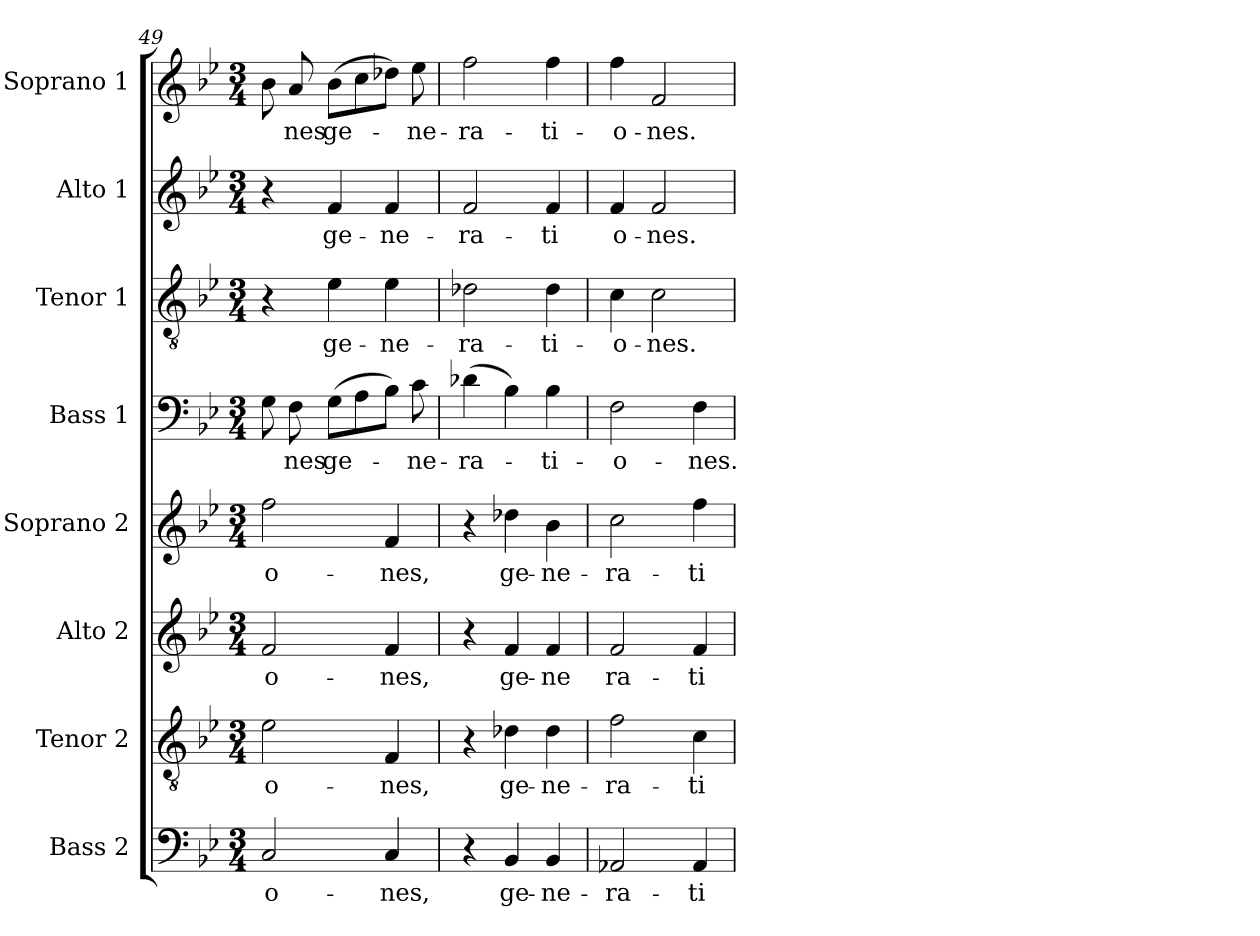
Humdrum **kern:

**kern	**text	**kern	**text	**kern	**text	**kern	**text	**kern	**text	**kern	**text	**kern	**text	**kern	**text
*part8	*part8	*part7	*part7	*part6	*part6	*part5	*part5	*part4	*part4	*part3	*part3	*part2	*part2	*part1	*part1
*staff8	*staff8	*staff7	*staff7	*staff6	*staff6	*staff5	*staff5	*staff4	*staff4	*staff3	*staff3	*staff2	*staff2	*staff1	*staff1
*I"Bass 2	*	*I"Tenor 2	*	*I"Alto 2	*	*I"Soprano 2	*	*I"Bass 1	*	*I"Tenor 1	*	*I"Alto 1	*	*I"Soprano 1	*
*I'B 2.	*	*I'T 2.	*	*I'A 2.	*	*I'S 2.	*	*I'B 1.	*	*I'T 1.	*	*I'A 1.	*	*I'S 1.	*
*clefF4	*	*clefGv2	*	*clefG2	*	*clefG2	*	*clefF4	*	*clefGv2	*	*clefG2	*	*clefG2	*
*	*	*ITrd7c12	*	*	*	*	*	*	*	*ITrd7c12	*	*	*	*	*
*k[b-e-]	*	*k[b-e-]	*	*k[b-e-]	*	*k[b-e-]	*	*k[b-e-]	*	*k[b-e-]	*	*k[b-e-]	*	*k[b-e-]	*
*B-:	*	*B-:	*	*B-:	*	*B-:	*	*B-:	*	*B-:	*	*B-:	*	*B-:	*
*M3/4	*	*M3/4	*	*M3/4	*	*M3/4	*	*M3/4	*	*M3/4	*	*M3/4	*	*M3/4	*
=49	=49	=49	=49	=49	=49	=49	=49	=49	=49	=49	=49	=49	=49	=49	=49
!	!LO:LY:b:color=#000000	!	!	!	!	!	!	!	!	!	!	!	!	!	!
!	!	!	!LO:LY:b:color=#000000	!	!	!	!	!	!	!	!	!	!	!	!
!	!	!	!	!	!LO:LY:b:color=#000000	!	!	!	!	!	!	!	!	!	!
!	!	!	!	!	!	!	!LO:LY:b:color=#000000	!	!	!	!	!	!	!	!
2Ci/	-o-	2E-i\	-o-	2fi/	-o-	2ffi\	-o-	8Gi\	.	4r	.	4r	.	8b-i\	.
!	!	!	!	!	!	!	!	!	!LO:LY:b:color=#000000	!	!	!	!	!	!
!	!	!	!	!	!	!	!	!	!	!	!	!	!	!	!LO:LY:b:color=#000000
.	.	.	.	.	.	.	.	8Fi\	-nes	.	.	.	.	8ai/	-nes
!	!	!	!	!	!	!	!	!	!LO:LY:b:color=#000000	!	!	!	!	!	!
!	!	!	!	!	!	!	!	!	!	!	!LO:LY:b:color=#000000	!	!	!	!
!	!	!	!	!	!	!	!	!	!	!	!	!	!LO:LY:b:color=#000000	!	!
!	!	!	!	!	!	!	!	!	!	!	!	!	!	!	!LO:LY:b:color=#000000
.	.	.	.	.	.	.	.	(8Gi\L	ge-	4E-i\	ge-	4fi/	ge-	(8b-i\L	ge-
.	.	.	.	.	.	.	.	8Ai\	.	.	.	.	.	8cci\	.
!	!LO:LY:b:color=#000000	!	!	!	!	!	!	!	!	!	!	!	!	!	!
!	!	!	!LO:LY:b:color=#000000	!	!	!	!	!	!	!	!	!	!	!	!
!	!	!	!	!	!LO:LY:b:color=#000000	!	!	!	!	!	!	!	!	!	!
!	!	!	!	!	!	!	!LO:LY:b:color=#000000	!	!	!	!	!	!	!	!
!	!	!	!	!	!	!	!	!	!	!	!LO:LY:b:color=#000000	!	!	!	!
!	!	!	!	!	!	!	!	!	!	!	!	!	!LO:LY:b:color=#000000	!	!
4Ci/	-nes,	4FFi/	-nes,	4fi/	-nes,	4fi/	-nes,	8B-i\J)	.	4E-i\	-ne-	4fi/	-ne-	8dd-Xi\J)	.
!	!	!	!	!	!	!	!	!	!LO:LY:b:color=#000000	!	!	!	!	!	!
!	!	!	!	!	!	!	!	!	!	!	!	!	!	!	!LO:LY:b:color=#000000
.	.	.	.	.	.	.	.	8ci\	-ne-	.	.	.	.	8ee-i\	-ne-
=50	=50	=50	=50	=50	=50	=50	=50	=50	=50	=50	=50	=50	=50	=50	=50
!	!	!	!	!	!	!	!	!	!LO:LY:b:color=#000000	!	!	!	!	!	!
!	!	!	!	!	!	!	!	!	!	!	!LO:LY:b:color=#000000	!	!	!	!
!	!	!	!	!	!	!	!	!	!	!	!	!	!LO:LY:b:color=#000000	!	!
!	!	!	!	!	!	!	!	!	!	!	!	!	!	!	!LO:LY:b:color=#000000
4r	.	4r	.	4r	.	4r	.	(4d-Xi\	-ra-	2D-Xi\	-ra-	2fi/	-ra-	2ffi\	-ra-
!	!LO:LY:b:color=#000000	!	!	!	!	!	!	!	!	!	!	!	!	!	!
!	!	!	!LO:LY:b:color=#000000	!	!	!	!	!	!	!	!	!	!	!	!
!	!	!	!	!	!LO:LY:b:color=#000000	!	!	!	!	!	!	!	!	!	!
!	!	!	!	!	!	!	!LO:LY:b:color=#000000	!	!	!	!	!	!	!	!
4BB-i/	ge-	4D-Xi\	ge-	4fi/	ge-	4dd-Xi\	ge-	4B-i\)	.	.	.	.	.	.	.
!	!LO:LY:b:color=#000000	!	!	!	!	!	!	!	!	!	!	!	!	!	!
!	!	!	!LO:LY:b:color=#000000	!	!	!	!	!	!	!	!	!	!	!	!
!	!	!	!	!	!LO:LY:b:color=#000000	!	!	!	!	!	!	!	!	!	!
!	!	!	!	!	!	!	!LO:LY:b:color=#000000	!	!	!	!	!	!	!	!
!	!	!	!	!	!	!	!	!	!LO:LY:b:color=#000000	!	!	!	!	!	!
!	!	!	!	!	!	!	!	!	!	!	!LO:LY:b:color=#000000	!	!	!	!
!	!	!	!	!	!	!	!	!	!	!	!	!	!LO:LY:b:color=#000000	!	!
!	!	!	!	!	!	!	!	!	!	!	!	!	!	!	!LO:LY:b:color=#000000
4BB-i/	-ne-	4D-i\	-ne-	4fi/	-ne	4b-i\	-ne-	4B-i\	-ti-	4D-i\	-ti-	4fi/	-ti	4ffi\	-ti-
=51	=51	=51	=51	=51	=51	=51	=51	=51	=51	=51	=51	=51	=51	=51	=51
!	!LO:LY:b:color=#000000	!	!	!	!	!	!	!	!	!	!	!	!	!	!
!	!	!	!LO:LY:b:color=#000000	!	!	!	!	!	!	!	!	!	!	!	!
!	!	!	!	!	!LO:LY:b:color=#000000	!	!	!	!	!	!	!	!	!	!
!	!	!	!	!	!	!	!LO:LY:b:color=#000000	!	!	!	!	!	!	!	!
!	!	!	!	!	!	!	!	!	!LO:LY:b:color=#000000	!	!	!	!	!	!
!	!	!	!	!	!	!	!	!	!	!	!LO:LY:b:color=#000000	!	!	!	!
!	!	!	!	!	!	!	!	!	!	!	!	!	!LO:LY:b:color=#000000	!	!
!	!	!	!	!	!	!	!	!	!	!	!	!	!	!	!LO:LY:b:color=#000000
2AA-Xi/	-ra-	2Fi\	-ra-	2fi/	ra-	2cci\	-ra-	2Fi\	-o-	4Ci\	-o-	4fi/	o-	4ffi\	-o-
!	!	!	!	!	!	!	!	!	!	!	!LO:LY:b:color=#000000	!	!	!	!
!	!	!	!	!	!	!	!	!	!	!	!	!	!LO:LY:b:color=#000000	!	!
!	!	!	!	!	!	!	!	!	!	!	!	!	!	!	!LO:LY:b:color=#000000
.	.	.	.	.	.	.	.	.	.	2Ci\	-nes.	2fi/	-nes.	2fi/	-nes.
!	!LO:LY:b:color=#000000	!	!	!	!	!	!	!	!	!	!	!	!	!	!
!	!	!	!LO:LY:b:color=#000000	!	!	!	!	!	!	!	!	!	!	!	!
!	!	!	!	!	!LO:LY:b:color=#000000	!	!	!	!	!	!	!	!	!	!
!	!	!	!	!	!	!	!LO:LY:b:color=#000000	!	!	!	!	!	!	!	!
!	!	!	!	!	!	!	!	!	!LO:LY:b:color=#000000	!	!	!	!	!	!
4AA-i/	-ti-	4Ci\	-ti-	4fi/	-ti-	4ffi\	-ti-	4Fi\	-nes.	.	.	.	.	.	.
=	=	=	=	=	=	=	=	=	=	=	=	=	=	=	=
*-	*-	*-	*-	*-	*-	*-	*-	*-	*-	*-	*-	*-	*-	*-	*-
